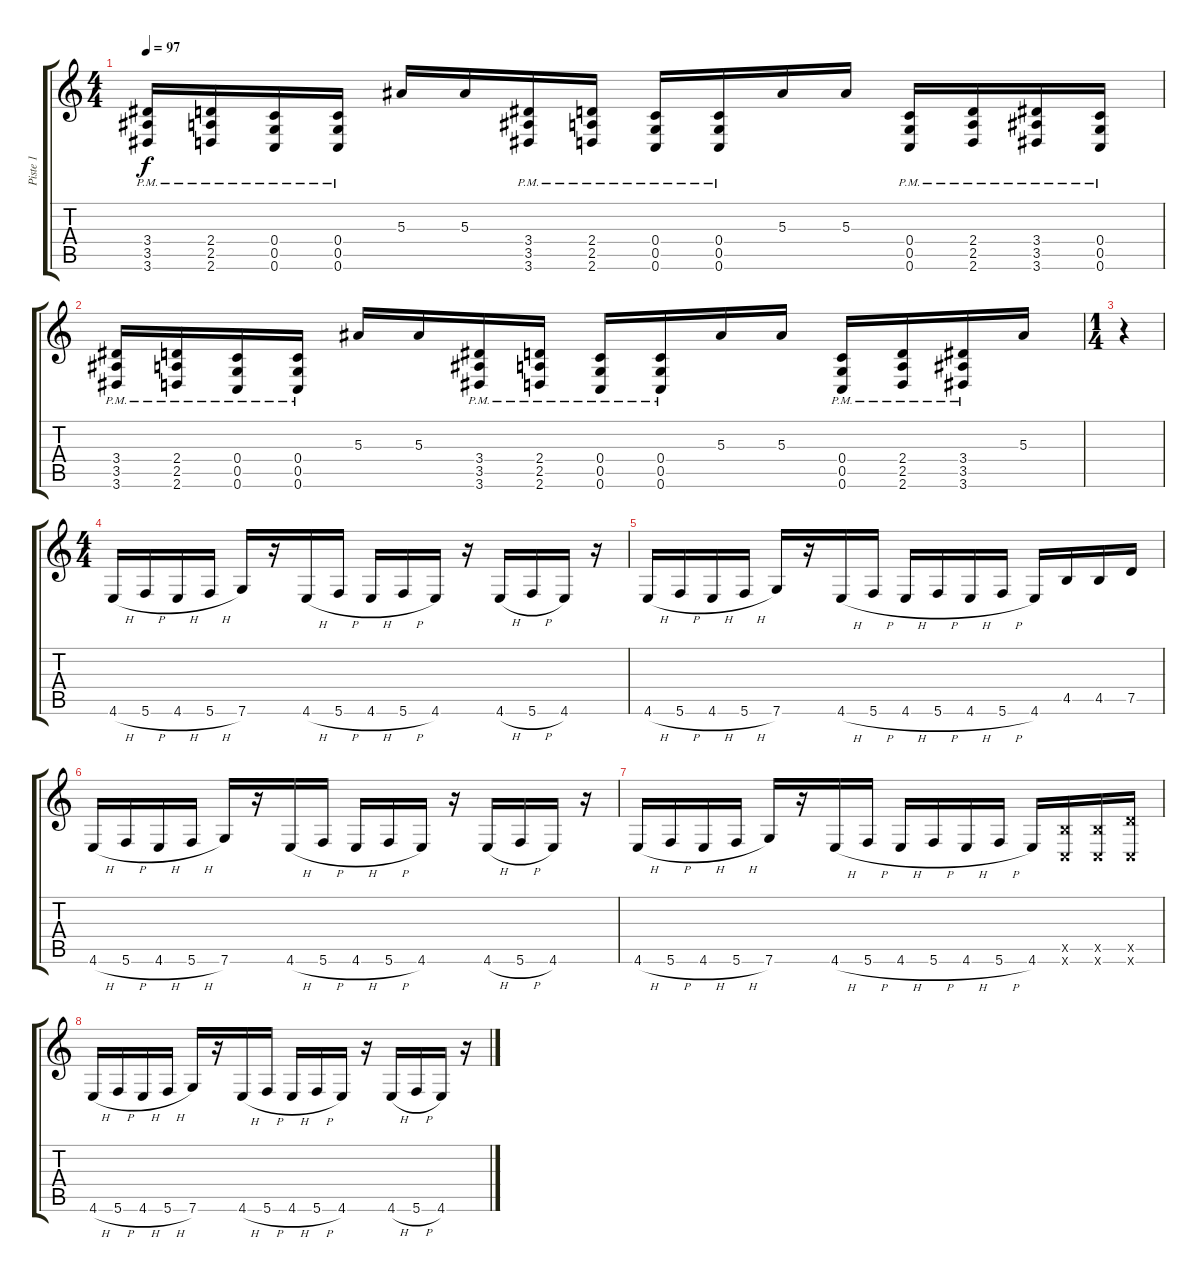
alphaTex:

\track ("Piste 1" "Piste 1") {instrument distortionguitar}
\staff {score tabs}
\tuning (D4 A3 F3 C3 G2 C2) {hide}
\ts (4 4)
\tempo 97
\clef g2
\ks c
(3.4{pm} 3.5{pm} 3.6{pm}).16{dy f} (2.4{pm} 2.5{pm} 2.6{pm}).16 (0.4{pm} 0.5{pm} 0.6{pm}).16 (0.4{pm} 0.5{pm} 0.6{pm}).16 5.3.16 5.3.16 (3.4{pm} 3.5{pm} 3.6{pm}).16 (2.4{pm} 2.5{pm} 2.6{pm}).16 (0.4{pm} 0.5{pm} 0.6{pm}).16 (0.4{pm} 0.5{pm} 0.6{pm}).16 5.3.16 5.3.16 (0.4{pm} 0.5{pm} 0.6{pm}).16 (2.4{pm} 2.5{pm} 2.6{pm}).16 (3.4{pm} 3.5{pm} 3.6{pm}).16 (0.4{pm} 0.5{pm} 0.6{pm}).16 |
(3.4{pm} 3.5{pm} 3.6{pm}).16 (2.4{pm} 2.5{pm} 2.6{pm}).16 (0.4{pm} 0.5{pm} 0.6{pm}).16 (0.4{pm} 0.5{pm} 0.6{pm}).16 5.3.16 5.3.16 (3.4{pm} 3.5{pm} 3.6{pm}).16 (2.4{pm} 2.5{pm} 2.6{pm}).16 (0.4{pm} 0.5{pm} 0.6{pm}).16 (0.4{pm} 0.5{pm} 0.6{pm}).16 5.3.16 5.3.16 (0.4{pm} 0.5{pm} 0.6{pm}).16 (2.4{pm} 2.5{pm} 2.6{pm}).16 (3.4{pm} 3.5{pm} 3.6{pm}).16 5.3.16 |
\ts (1 4)
r.4 |
\ts (4 4)
4.6{h}.16 5.6{h}.16 4.6{h}.16 5.6{h}.16 7.6.16 r.16 4.6{h}.16 5.6{h}.16 4.6{h}.16 5.6{h}.16 4.6.16 r.16 4.6{h}.16 5.6{h}.16 4.6.16 r.16 |
4.6{h}.16 5.6{h}.16 4.6{h}.16 5.6{h}.16 7.6.16 r.16 4.6{h}.16 5.6{h}.16 4.6{h}.16 5.6{h}.16 4.6{h}.16 5.6{h}.16 4.6.16 4.5.16 4.5.16 7.5.16 |
4.6{h}.16 5.6{h}.16 4.6{h}.16 5.6{h}.16 7.6.16 r.16 4.6{h}.16 5.6{h}.16 4.6{h}.16 5.6{h}.16 4.6.16 r.16 4.6{h}.16 5.6{h}.16 4.6.16 r.16 |
4.6{h}.16 5.6{h}.16 4.6{h}.16 5.6{h}.16 7.6.16 r.16 4.6{h}.16 5.6{h}.16 4.6{h}.16 5.6{h}.16 4.6{h}.16 5.6{h}.16 4.6.16 (4.5{x} 0.6{x}).16 (4.5{x} 0.6{x}).16 (7.5{x} 0.6{x}).16 |
4.6{h}.16 5.6{h}.16 4.6{h}.16 5.6{h}.16 7.6.16 r.16 4.6{h}.16 5.6{h}.16 4.6{h}.16 5.6{h}.16 4.6.16 r.16 4.6{h}.16 5.6{h}.16 4.6.16 r.16
